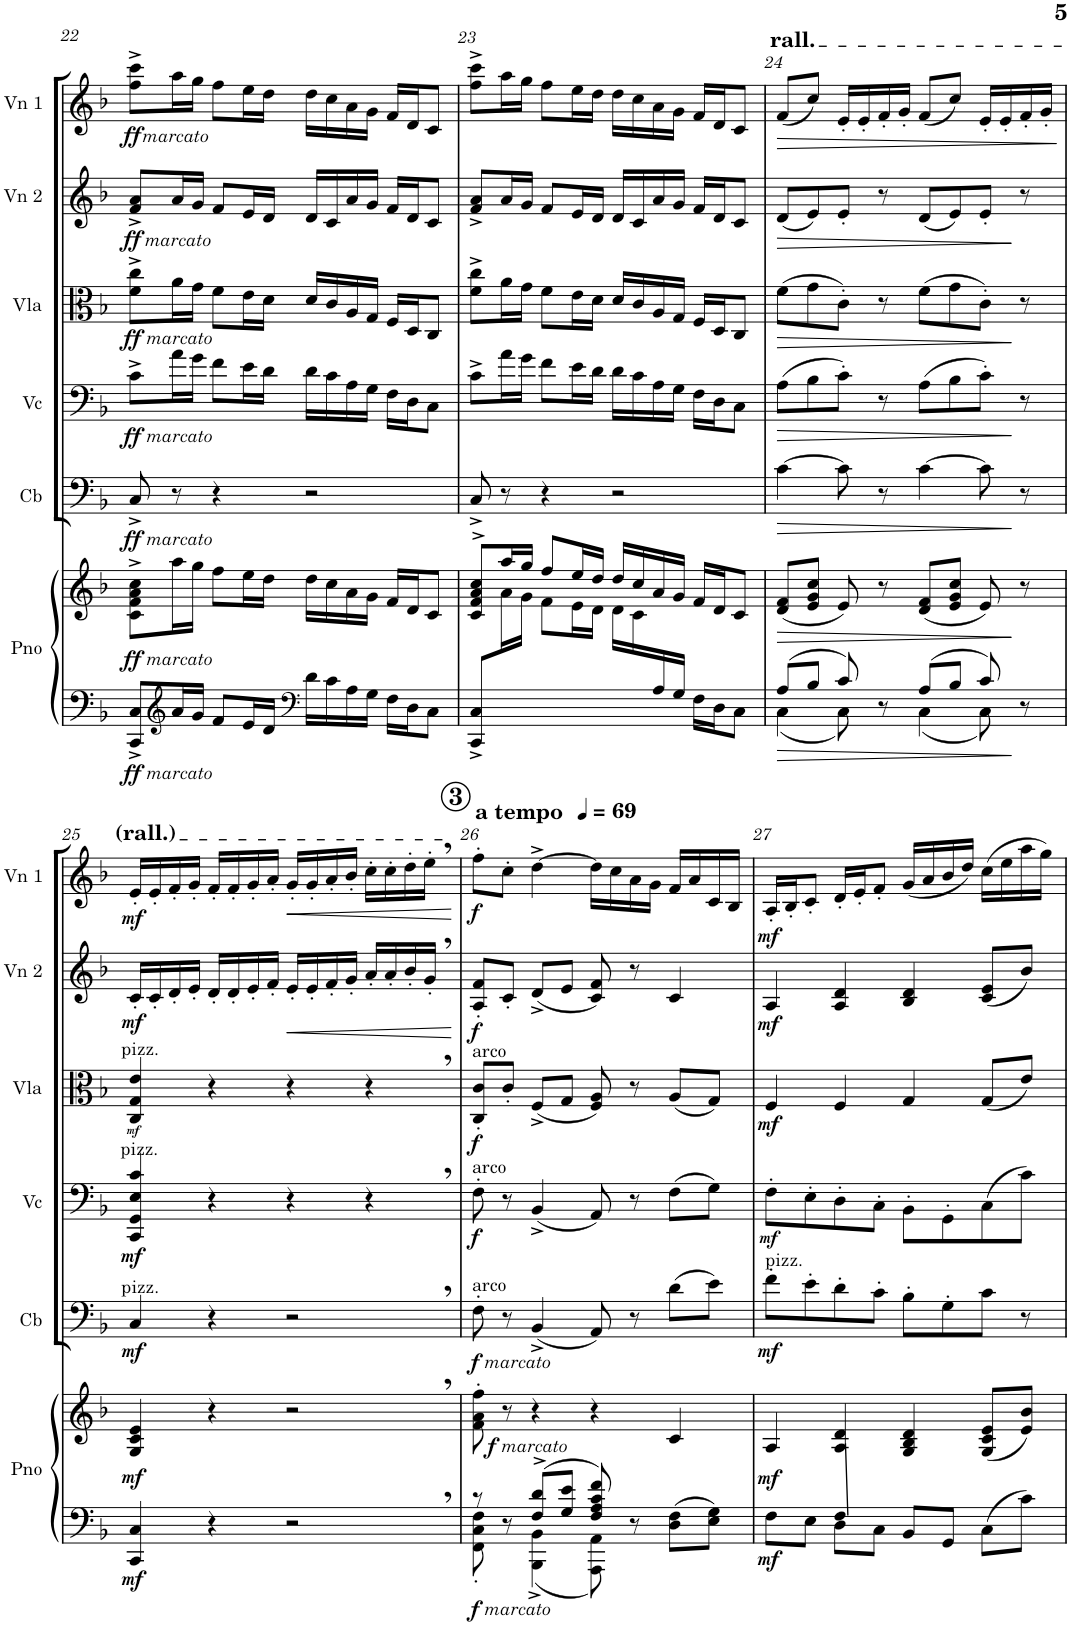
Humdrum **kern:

**kern	**kern	**dynam	**kern	**dynam	**kern	**dynam	**kern	**dynam	**kern	**dynam	**kern	**dynam
*part6	*part6	*part6	*part5	*part5	*part4	*part4	*part3	*part3	*part2	*part2	*part1	*part1
*staff7	*staff6	*staff6/7	*staff5	*staff5	*staff4	*staff4	*staff3	*staff3	*staff2	*staff2	*staff1	*staff1
*I"Piano	*	*	*I"Contrabass	*	*I"Violoncello	*	*I"Viola	*	*I"Violin 2	*	*I"Violin 1	*
*I'Pno	*	*	*I'Cb	*	*I'Vc	*	*I'Vla	*	*I'Vn 2	*	*I'Vn 1	*
!!LO:PB:g=z
*clefF4	*clefG2	*	*clefF4	*	*clefF4	*	*clefC3	*	*clefG2	*	*clefG2	*
*	*	*	*Trd7c12	*	*	*	*	*	*	*	*	*
*k[b-]	*k[b-]	*	*k[b-]	*	*k[b-]	*	*k[b-]	*	*k[b-]	*	*k[b-]	*
*M4/4	*M4/4	*	*M4/4	*	*M4/4	*	*M4/4	*	*M4/4	*	*M4/4	*
*met(c)	*met(c)	*	*met(c)	*	*met(c)	*	*met(c)	*	*met(c)	*	*met(c)	*
=22	=22	=22	=22	=22	=22	=22	=22	=22	=22	=22	=22	=22
!	!	!	!	!	!	!	!LO:TX:b:i:t=marcato	!	!	!	!	!
!	!	!	!	!	!LO:TX:b:i:t=marcato	!	!	!	!	!	!	!
!	!	!	!LO:TX:b:i:t=marcato	!	!	!	!	!	!	!	!	!
!	!LO:TX:b:i:t=marcato	!	!	!	!	!	!	!	!	!	!	!
!LO:TX:b:i:t=marcato	!	!	!	!	!	!	!	!	!	!	!	!
!	!	!LO:DY:b=2	!	!	!	!	!	!	!	!	!	!
!	!	!LO:DY:n=1:b	!	!LO:DY:b	!	!LO:DY:b	!	!LO:DY:b	!	!LO:DY:b	!	!LO:DY:b
8CC/^ 8C/^L	8c\^ 8f\^ 8a\^ 8cc\^L	ff ff	8C^/	ff	8c^\L	ff	8f\^ 8cc\^L	ff	8f/^ 8a/^L	ff	8ff\^ 8ccc\^L	ff
*clefG2	*	*	*	*	*	*	*	*	*	*	*	*
!	!	!	!	!	!	!	!	!	!	!	!LO:TX:b:i:t=marcato	!
!	!	!	!	!	!	!	!	!	!LO:TX:b:i:t=marcato	!	!	!
16a/L	16aa\L	.	8r	.	16a\L	.	16a\L	.	16a/L	.	16aa\L	.
16g/JJ	16gg\JJ	.	.	.	16g\JJ	.	16g\JJ	.	16g/JJ	.	16gg\JJ	.
8f/L	8ff\L	.	4r	.	8f\L	.	8f\L	.	8f/L	.	8ff\L	.
16e/L	16ee\L	.	.	.	16e\L	.	16e\L	.	16e/L	.	16ee\L	.
16d/JJ	16dd\JJ	.	.	.	16d\JJ	.	16d\JJ	.	16d/JJ	.	16dd\JJ	.
*clefF4	*	*	*	*	*	*	*	*	*	*	*	*
16d\LL	16dd\LL	.	2r	.	16d\LL	.	16d/LL	.	16d/LL	.	16dd\LL	.
16c\	16cc\	.	.	.	16c\	.	16c/	.	16c/	.	16cc\	.
16A\	16a\	.	.	.	16A\	.	16A/	.	16a/	.	16a\	.
16G\JJ	16g\JJ	.	.	.	16G\JJ	.	16G/JJ	.	16g/JJ	.	16g\JJ	.
16F\LL	16f/LL	.	.	.	16F\LL	.	16F/LL	.	16f/LL	.	16f/LL	.
16D\J	16d/J	.	.	.	16D\J	.	16D/J	.	16d/J	.	16d/J	.
8C\J	8c/J	.	.	.	8C\J	.	8C/J	.	8c/J	.	8c/J	.
=23	=23	=23	=23	=23	=23	=23	=23	=23	=23	=23	=23	=23
*	*^	*	*	*	*	*	*	*	*	*	*	*
8CC/^ 8C/^L	8c/^> 8f/^> 8a/^> 8cc/^>L	8ryy	.	8C^/	.	8c^\L	.	8f\^ 8cc\^L	.	8f/^ 8a/^L	.	8ff\^ 8ccc\^L	.
2ryy	16aa/L	16a\L	.	8r	.	16a\L	.	16a\L	.	16a/L	.	16aa\L	.
.	16gg/JJ	16g\JJ	.	.	.	16g\JJ	.	16g\JJ	.	16g/JJ	.	16gg\JJ	.
.	8ff/L	8f\L	.	4r	.	8f\L	.	8f\L	.	8f/L	.	8ff\L	.
.	16ee/L	16e\L	.	.	.	16e\L	.	16e\L	.	16e/L	.	16ee\L	.
.	16dd/JJ	16d\JJ	.	.	.	16d\JJ	.	16d\JJ	.	16d/JJ	.	16dd\JJ	.
.	16dd/LL	16d\LL	.	2r	.	16d\LL	.	16d/LL	.	16d/LL	.	16dd\LL	.
.	16cc/	16c\	.	.	.	16c\	.	16c/	.	16c/	.	16cc\	.
16A/	16a/	4.ryy	.	.	.	16A\	.	16A/	.	16a/	.	16a\	.
16G/JJ	16g/JJ	.	.	.	.	16G\JJ	.	16G/JJ	.	16g/JJ	.	16g\JJ	.
16F\LL	16f/LL	.	.	.	.	16F\LL	.	16F/LL	.	16f/LL	.	16f/LL	.
16D\J	16d/J	.	.	.	.	16D\J	.	16D/J	.	16d/J	.	16d/J	.
8C\J	8c/J	.	.	.	.	8C\J	.	8C/J	.	8c/J	.	8c/J	.
*	*v	*v	*	*	*	*	*	*	*	*	*	*	*
=24	=24	=24	=24	=24	=24	=24	=24	=24	=24	=24	=24	=24
*^	*	*	*	*	*	*	*	*	*	*	*	*
!	!	!	!	!	!	!	!	!	!	!	!	!LO:TX:a:t=rall.	!
!	!	!	!LO:HP:b	!	!	!	!LO:HP:b	!	!LO:HP:b	!	!LO:HP:b	!	!LO:HP:b
8A/L	4C\	(8d/ 8f/L	>	[4c\	.	(8A\L	>	(8f\L	>	(8d/L	>	(8f/L	>
8B-/J	.	8e/ 8g/ 8cc/J	.	.	.	8B-\	.	8g\	.	8e/)	.	8cc/J)	.
8c/	8C\	8e/)	.	8c\]	.	8c'\J)	.	8c'\J)	.	8e'/J	.	16e'/LL	.
.	.	.	.	.	.	.	.	.	.	.	.	16e'/	.
8r	8ryy	8r	.	8r	.	8r	.	8r	.	8r	.	16f'/	.
.	.	.	.	.	.	.	.	.	.	.	.	16g'/JJ	.
8A/L	4C\	(8d/ 8f/L	.	[4c\	.	(8A\L	.	(8f\L	.	(8d/L	.	(8f/L	.
8B-/J	.	8e/ 8g/ 8cc/J	.	.	.	8B-\	.	8g\	.	8e/)	.	8cc/J)	.
8c/	8C\	8e/)	.	8c\]	.	8c'\J)	.	8c'\J)	.	8e'/J	.	16e'/LL	.
.	.	.	.	.	.	.	.	.	.	.	.	16e'/	.
8r	8ryy	8r	]	8r	.	8r	]	8r	]	8r	]	16f'/	.
.	.	.	.	.	.	.	.	.	.	.	.	16g'/JJ	.
*v	*v	*	*	*	*	*	*	*	*	*	*	*	*
.	.	.	.	.	.	.	.	.	.	.	.	]
!!LO:LB:g=z
=25	=25	=25	=25	=25	=25	=25	=25	=25	=25	=25	=25	=25
!	!	!	!	!	!	!	!LO:TX:a:t=pizz.	!	!	!	!	!
!	!	!	!	!	!LO:TX:a:t=pizz.	!	!	!	!	!	!	!
!	!	!	!LO:TX:a:t=pizz.	!	!	!	!	!	!	!	!	!
!	!	!LO:DY:b=2	!	!	!	!	!	!	!	!	!	!
!	!	!LO:DY:n=1:b	!	!LO:DY:b	!	!LO:DY:b	!	!LO:DY:b	!	!LO:DY:b	!	!LO:DY:b
4CC/ 4C/	4G/ 4c/ 4e/	mf mf	4C/	mf	4CC/ 4GG/ 4E/ 4c/	mf	4C/ 4G/ 4e/	mf	16c'/LL	mf	16e'/LL	mf
.	.	.	.	.	.	.	.	.	16c'/	.	16e'/	.
.	.	.	.	.	.	.	.	.	16d'/	.	16f'/	.
.	.	.	.	.	.	.	.	.	16e'/JJ	.	16g'/JJ	.
4r	4r	.	4r	.	4r	.	4r	.	16d'/LL	.	16f'/LL	.
.	.	.	.	.	.	.	.	.	16d'/	.	16f'/	.
.	.	.	.	.	.	.	.	.	16e'/	.	16g'/	.
.	.	.	.	.	.	.	.	.	16f'/JJ	.	16a'/JJ	.
!	!	!	!	!	!	!	!	!	!	!LO:HP:b	!	!LO:HP:b
2r	2r	.	2r	.	4r	.	4r	.	16e'/LL	<	16g'/LL	<
.	.	.	.	.	.	.	.	.	16e'/	.	16g'/	.
.	.	.	.	.	.	.	.	.	16f'/	.	16a'/	.
.	.	.	.	.	.	.	.	.	16g'/JJ	.	16b-'/JJ	.
.	.	.	.	.	4r	.	4r	.	16a'/LL	.	16cc'\LL	.
.	.	.	.	.	.	.	.	.	16a'/	.	16cc'\	.
.	.	.	.	.	.	.	.	.	16b-'/	.	16dd'\	.
.	.	.	.	.	.	.	.	.	16g',/JJ	.	16ee',\JJ	.
.	.	.	.	.	.	.	.	.	.	[	.	[
=26	=26	=26	=26	=26	=26	=26	=26	=26	=26	=26	=26	=26
!!LO:REH:place=s1:a:B:cj:enc=circle:fs=14:t=3
*	*	*	*	*	*	*	*	*	*	*	*MM69	*
*^	*	*	*	*	*	*	*	*	*	*	*	*
!	!	!	!	!	!	!	!	!	!	!	!	!LO:TX:a:B:t=a tempo	!
!	!	!	!	!	!	!	!	!LO:TX:a:t=arco	!	!	!	!	!
!	!	!	!	!	!	!LO:TX:a:t=arco	!	!	!	!	!	!	!
!	!	!	!	!LO:TX:b:i:t=marcato	!	!	!	!	!	!	!	!	!
!	!	!	!	!LO:TX:a:t=arco	!	!	!	!	!	!	!	!	!
!	!	!LO:TX:b:i:t=marcato	!	!	!	!	!	!	!	!	!	!	!
!LO:TX:b:i:t=marcato	!	!	!	!	!	!	!	!	!	!	!	!	!
!	!	!	!LO:DY:b=2	!	!	!	!	!	!	!	!	!	!
!	!	!	!LO:DY:n=1:b	!	!LO:DY:b	!	!LO:DY:b	!	!LO:DY:b	!	!LO:DY:b	!	!LO:DY:b
8r	8FF\' 8C\' 8F\'	8f\' 8a\' 8ff\'	f f	8F'\	f	8F'\	f	8C/' 8c/'L	f	8A/' 8f/'L	f	8ff'\L	f
8r	8ryy	8r	.	8r	.	8r	.	8c'/J	.	8c'/J	.	8cc'\J	.
8F/^ 8d/^L	4BBB-\^ 4BB-\^	4r	.	(4BB-^/	.	(4BB-^/	.	(8F^/L	.	(8d^/L	.	[4dd^\	.
8G/ 8e/J	.	.	.	.	.	.	.	8G/J	.	8e/J	.	.	.
8F/ 8A/ 8c/ 8f/	8AAA\ 8AA\	4r	.	8AA/)	.	8AA/)	.	8F/ 8A/)	.	8c/ 8f/)	.	16dd\LL]	.
.	.	.	.	.	.	.	.	.	.	.	.	16cc\	.
8r	4.ryy	.	.	8r	.	8r	.	8r	.	8r	.	16a\	.
.	.	.	.	.	.	.	.	.	.	.	.	16g\JJ	.
8D\ 8F\L	.	4c/	.	(8d\L	.	(8F\L	.	(8A/L	.	4c/	.	16f/LL	.
.	.	.	.	.	.	.	.	.	.	.	.	16a/	.
8E\ 8G\J	.	.	.	8e\J)	.	8G\J)	.	8G/J)	.	.	.	16c/	.
.	.	.	.	.	.	.	.	.	.	.	.	16B-/JJ	.
=27	=27	=27	=27	=27	=27	=27	=27	=27	=27	=27	=27	=27	=27
!	!	!	!	!LO:TX:a:t=pizz.	!	!	!	!	!	!	!	!	!
!	!	!	!LO:DY:b=2	!	!	!	!	!	!	!	!	!	!
!	!	!	!LO:DY:n=1:b	!	!LO:DY:b	!	!LO:DY:b	!	!LO:DY:b	!	!LO:DY:b	!	!LO:DY:b
8F\L	4ryy	4A/	mf mf	8f'\L	mf	8F'\L	mf	4F/	mf	4A/	mf	16A'/LL	mf
.	.	.	.	.	.	.	.	.	.	.	.	16B-'/J	.
8E\J	.	.	.	8e'\	.	8E'\	.	.	.	.	.	8c'/J	.
4F	8D\L	4A/ 4d/	.	8d'\	.	8D'\	.	4F/	.	4A/ 4d/	.	16d'/LL	.
.	.	.	.	.	.	.	.	.	.	.	.	16e'/J	.
.	8C\J	.	.	8c'\J	.	8C'\J	.	.	.	.	.	8f'/J	.
8BB-/L	2ryy	4G/ 4B-/ 4d/	.	8B-'\L	.	8BB-'\L	.	4G/	.	4B-/ 4d/	.	(16g/LL	.
.	.	.	.	.	.	.	.	.	.	.	.	16a/	.
8GG/J	.	.	.	8G'\	.	8GG'\	.	.	.	.	.	16b-/	.
.	.	.	.	.	.	.	.	.	.	.	.	16dd/JJ)	.
8C\L	.	(8G/ 8c/ 8e/L	.	8c\J	.	(8C\	.	(8G/L	.	(8c/ 8e/L	.	(16cc\LL	.
.	.	.	.	.	.	.	.	.	.	.	.	16ee\	.
8c\J	.	8e/ 8b-/J)	.	8r	.	8c\J)	.	8e/J)	.	8b-/J)	.	16aa\	.
.	.	.	.	.	.	.	.	.	.	.	.	16gg\JJ)	.
*v	*v	*	*	*	*	*	*	*	*	*	*	*	*
=	=	=	=	=	=	=	=	=	=	=	=	=
*-	*-	*-	*-	*-	*-	*-	*-	*-	*-	*-	*-	*-
